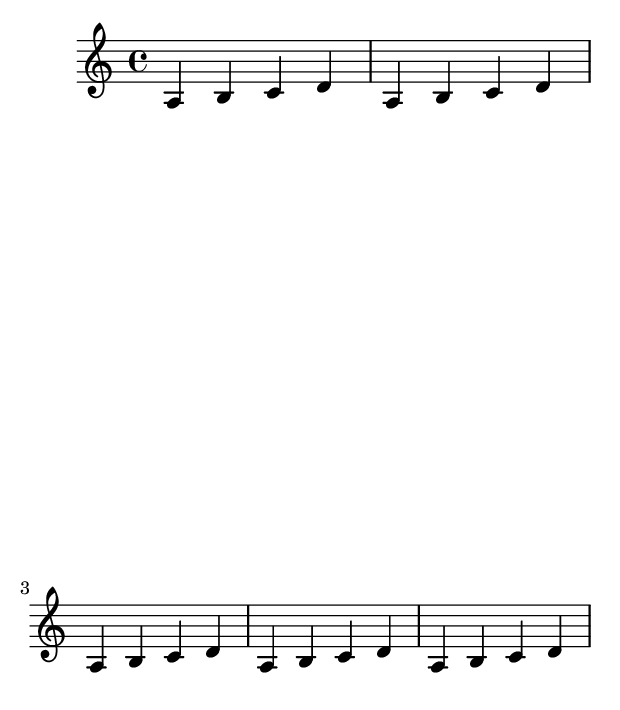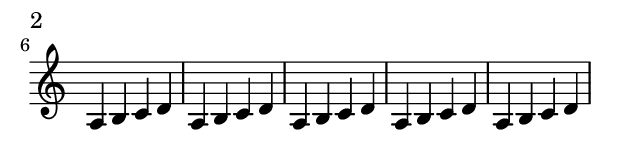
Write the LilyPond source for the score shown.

\version "2.14.0"

#(set-default-paper-size "a6")

\book {

\header{
    texidoc="The optimal page breaker will make trade-offs between
horizontal and vertical stretching so that the overall spacing
will be more acceptable.  The page-spacing-weight parameter
controls the relative importance of vertical/horizontal spacing.
Because ragged-last-bottom is on, there is no penalty for odd
vertical spacing on the final page.  As a result, only the first
page should be horizontally stretched.
"
}

\paper {
  #(define page-breaking ly:optimal-breaking)
  page-spacing-weight = #10
  ragged-last-bottom = ##t
}

\relative c' {
  \repeat unfold 5 {a b c d} \pageBreak
  \repeat unfold 5 {a b c d}
}

}
